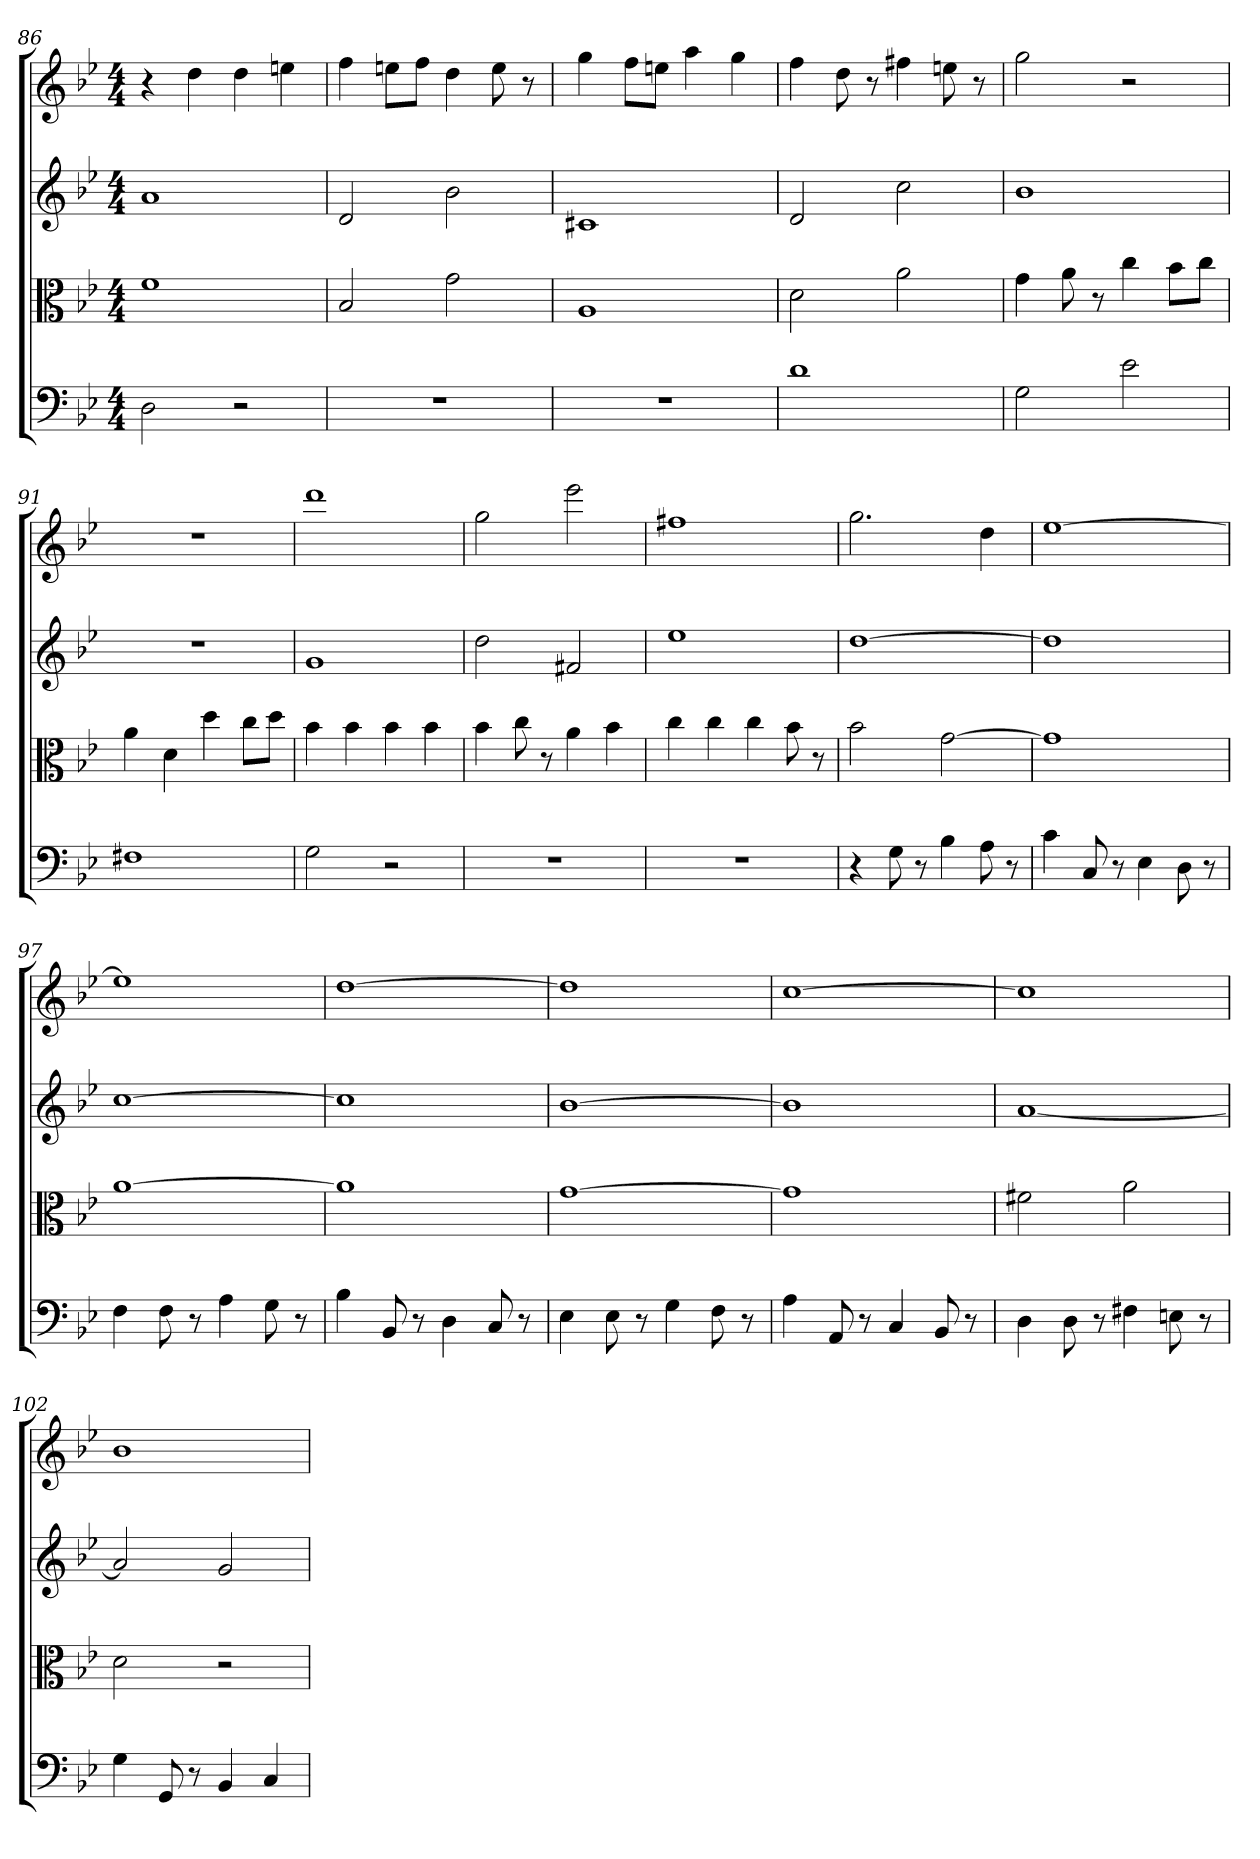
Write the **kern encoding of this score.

**kern	**kern	**kern	**kern
*part4	*part3	*part2	*part1
*staff4	*staff3	*staff2	*staff1
*clefF4	*clefC3	*clefG2	*clefG2
*k[b-e-]	*k[b-e-]	*k[b-e-]	*k[b-e-]
*g:	*g:	*g:	*g:
*M4/4	*M4/4	*M4/4	*M4/4
=86	=86	=86	=86
2D	1f	1a	4r
.	.	.	4dd
2r	.	.	4dd
.	.	.	4een
=87	=87	=87	=87
1r	2B-	2d	4ff
.	.	.	8een\L
.	.	.	8ff\J
.	2g	2b-	4dd
.	.	.	8ee
.	.	.	8r
=88	=88	=88	=88
1r	1A	1c#X	4gg
.	.	.	8ff\L
.	.	.	8een\J
.	.	.	4aa
.	.	.	4gg
=89	=89	=89	=89
1d	2d	2d	4ff
.	.	.	8dd
.	.	.	8r
.	2a	2cc	4ff#X
.	.	.	8een
.	.	.	8r
=90	=90	=90	=90
2G	4g	1b-	2gg
.	8a	.	.
.	8r	.	.
2e-	4cc	.	2r
.	8b-\L	.	.
.	8cc\J	.	.
=91	=91	=91	=91
1F#X	4a	1r	1r
.	4d	.	.
.	4dd	.	.
.	8cc\L	.	.
.	8dd\J	.	.
=92	=92	=92	=92
2G	4b-	1g	1ddd
.	4b-	.	.
2r	4b-	.	.
.	4b-	.	.
=93	=93	=93	=93
1r	4b-	2dd	2gg
.	8cc	.	.
.	8r	.	.
.	4a	2f#X	2eee-
.	4b-	.	.
=94	=94	=94	=94
1r	4cc	1ee-	1ff#X
.	4cc	.	.
.	4cc	.	.
.	8b-	.	.
.	8r	.	.
=95	=95	=95	=95
4r	2b-	[1dd	2.gg
8G	.	.	.
8r	.	.	.
4B-	[2g	.	.
8A	.	.	4dd
8r	.	.	.
=96	=96	=96	=96
4c	1g]	1dd]	[1ee-
8C	.	.	.
8r	.	.	.
4E-	.	.	.
8D	.	.	.
8r	.	.	.
=97	=97	=97	=97
4F	[1a	[1cc	1ee-]
8F	.	.	.
8r	.	.	.
4A	.	.	.
8G	.	.	.
8r	.	.	.
=98	=98	=98	=98
4B-	1a]	1cc]	[1dd
8BB-	.	.	.
8r	.	.	.
4D	.	.	.
8C	.	.	.
8r	.	.	.
=99	=99	=99	=99
4E-	[1g	[1b-	1dd]
8E-	.	.	.
8r	.	.	.
4G	.	.	.
8F	.	.	.
8r	.	.	.
=100	=100	=100	=100
4A	1g]	1b-]	[1cc
8AA	.	.	.
8r	.	.	.
4C	.	.	.
8BB-	.	.	.
8r	.	.	.
=101	=101	=101	=101
4D	2f#X	[1a	1cc]
8D	.	.	.
8r	.	.	.
4F#X	2a	.	.
8En	.	.	.
8r	.	.	.
=102	=102	=102	=102
4G	2d	2a]	1b-
8GG	.	.	.
8r	.	.	.
4BB-	2r	2g	.
4C	.	.	.
=	=	=	=
*-	*-	*-	*-
